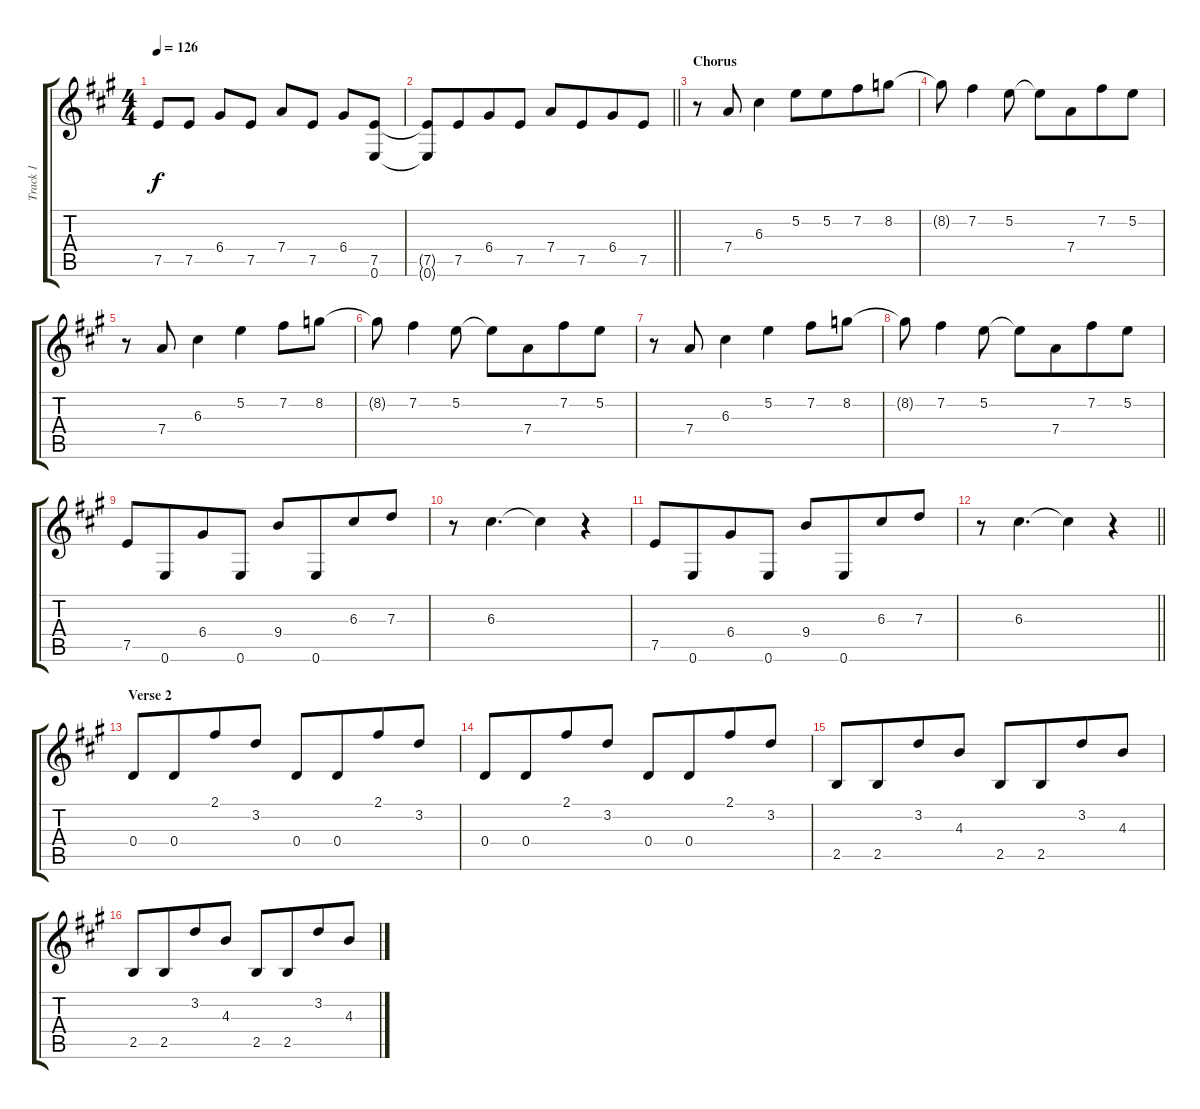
\track ("Track 1" "Track 1") {instrument electricguitarclean}
\staff {score tabs}
\tuning (E4 B3 G3 D3 A2 E2) {hide}
\ts (4 4)
\tempo 126
\clef g2
\ks a
7.5{t}.8{dy f} 7.5.8 6.4.8 7.5.8 7.4.8 7.5.8 6.4.8 (7.5 0.6).8 |
\barLineRight lightlight
(7.5{t} 0.6{t}).8 7.5.8{beam merge} 6.4.8 7.5.8 7.4.8 7.5.8{beam merge} 6.4.8 7.5.8 |
\section ("" "Chorus")
r.8 7.4.8 6.3.4 5.2.8 5.2.8{beam merge} 7.2.8 8.2.8 |
8.2{t}.8 7.2.4 5.2.8 5.2{t}.8 7.4.8{beam merge} 7.2.8 5.2.8 |
r.8 7.4.8 6.3.4 5.2.4 7.2.8 8.2.8 |
8.2{t}.8 7.2.4 5.2.8 5.2{t}.8 7.4.8{beam merge} 7.2.8 5.2.8 |
r.8 7.4.8 6.3.4 5.2.4 7.2.8 8.2.8 |
8.2{t}.8 7.2.4 5.2.8 5.2{t}.8 7.4.8{beam merge} 7.2.8 5.2.8 |
7.5.8 0.6.8{beam merge} 6.4.8 0.6.8 9.4.8 0.6.8{beam merge} 6.3.8 7.3.8 |
r.8 6.3.4{d} 6.3{t}.4 r.4 |
7.5.8 0.6.8{beam merge} 6.4.8 0.6.8 9.4.8 0.6.8{beam merge} 6.3.8 7.3.8 |
\barLineRight lightlight
r.8 6.3.4{d} 6.3{t}.4 r.4 |
\section ("" "Verse 2")
0.4.8 0.4.8{beam merge} 2.1.8 3.2.8 0.4.8 0.4.8{beam merge} 2.1.8 3.2.8 |
0.4.8 0.4.8{beam merge} 2.1.8 3.2.8 0.4.8 0.4.8{beam merge} 2.1.8 3.2.8 |
2.5.8 2.5.8{beam merge} 3.2.8 4.3.8 2.5.8 2.5.8{beam merge} 3.2.8 4.3.8 |
2.5.8 2.5.8{beam merge} 3.2.8 4.3.8 2.5.8 2.5.8{beam merge} 3.2.8 4.3.8
